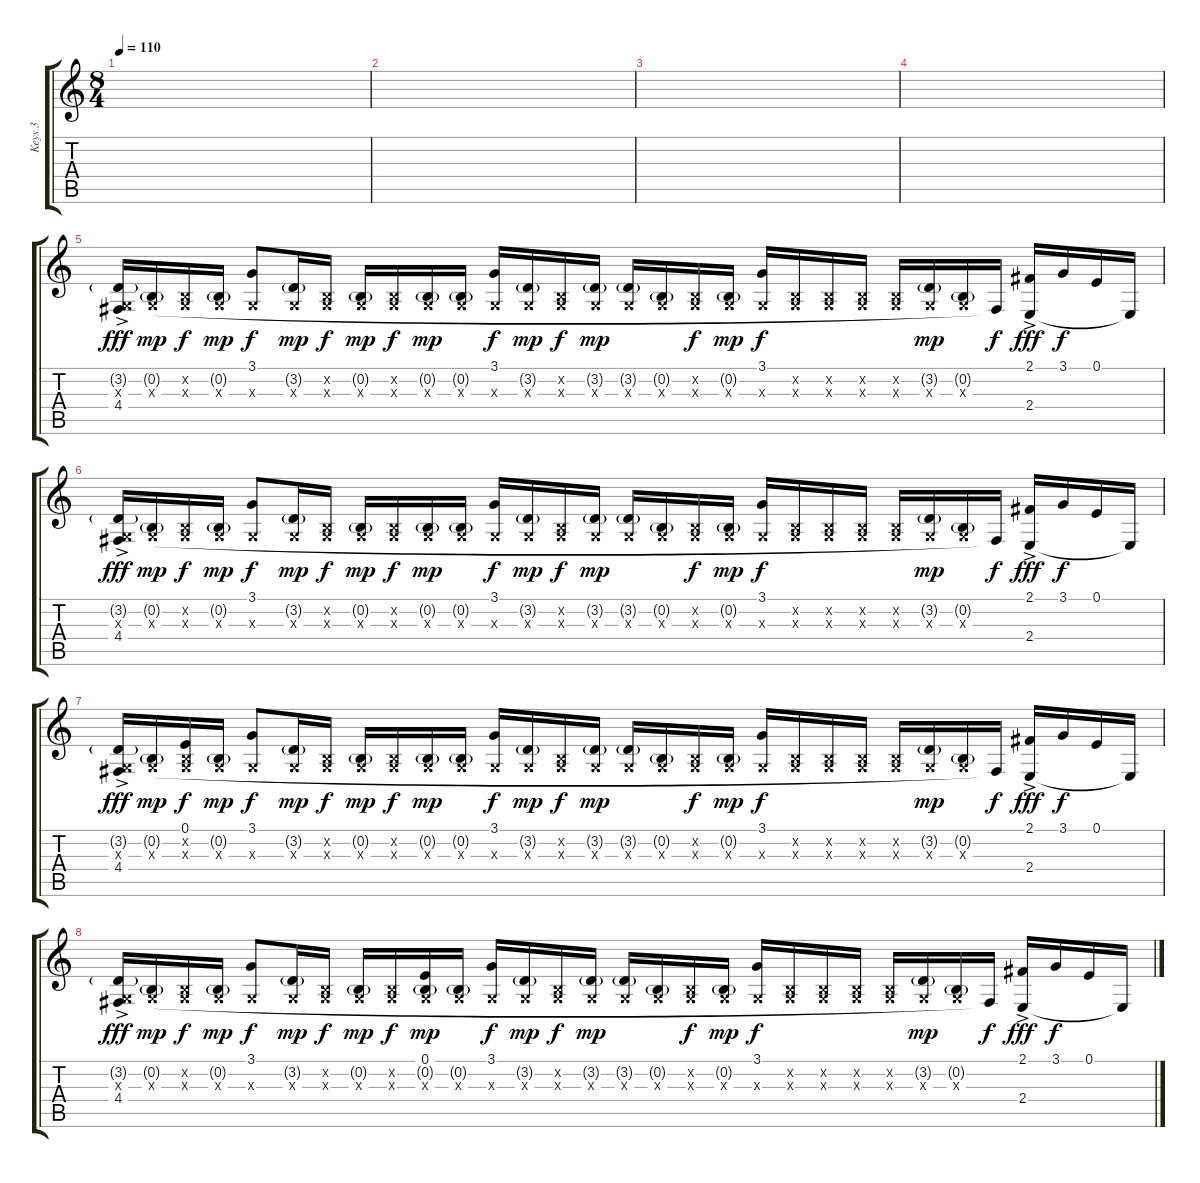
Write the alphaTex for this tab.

\track ("Keys 3" "Keys 3") {instrument lead2sawtooth}
\staff {score tabs}
\tuning (E4 B3 G3 D3 A2 E2) {hide}
\ts (8 4)
\tempo 110
\clef g2
\ks c
|
|
|
|
(3.2{g} 0.3{x} 4.4{ac}).16{dy fff} (0.2{g} 0.3{x}).16{dy mp} (0.2{x} 0.3{x}).16{dy f} (0.2{g} 0.3{x}).16{dy mp} (3.1 0.3{x}).8{dy f} (3.2{g} 0.3{x}).16{dy mp} (0.2{x} 0.3{x}).16{dy f} (0.2{g} 0.3{x}).16{dy mp} (0.2{x} 0.3{x}).16{dy f} (0.2{g} 0.3{x}).16{dy mp} (0.2{g} 0.3{x}).16 (3.1 0.3{x}).16{dy f} (3.2{g} 0.3{x}).16{dy mp} (0.2{x} 0.3{x}).16{dy f} (3.2{g} 0.3{x}).16{dy mp} (3.2{g} 0.3{x}).16 (0.2{g} 0.3{x}).16 (0.2{x} 0.3{x}).16{dy f} (0.2{g} 0.3{x}).16{dy mp} (3.1 0.3{x}).16{dy f} (0.2{x} 0.3{x}).16 (0.2{x} 0.3{x}).16 (0.2{x} 0.3{x}).16 (0.2{x} 0.3{x}).16 (3.2{g} 0.3{x}).16{dy mp} (0.2{g} 0.3{x}).16 4.4{t}.16{dy f} (2.1 2.4{ac}).16{dy fff} 3.1.16{dy f} 0.1.16 2.4{t}.16 |
(3.2{g} 0.3{x} 4.4{ac}).16{dy fff} (0.2{g} 0.3{x}).16{dy mp} (0.2{x} 0.3{x}).16{dy f} (0.2{g} 0.3{x}).16{dy mp} (3.1 0.3{x}).8{dy f} (3.2{g} 0.3{x}).16{dy mp} (0.2{x} 0.3{x}).16{dy f} (0.2{g} 0.3{x}).16{dy mp} (0.2{x} 0.3{x}).16{dy f} (0.2{g} 0.3{x}).16{dy mp} (0.2{g} 0.3{x}).16 (3.1 0.3{x}).16{dy f} (3.2{g} 0.3{x}).16{dy mp} (0.2{x} 0.3{x}).16{dy f} (3.2{g} 0.3{x}).16{dy mp} (3.2{g} 0.3{x}).16 (0.2{g} 0.3{x}).16 (0.2{x} 0.3{x}).16{dy f} (0.2{g} 0.3{x}).16{dy mp} (3.1 0.3{x}).16{dy f} (0.2{x} 0.3{x}).16 (0.2{x} 0.3{x}).16 (0.2{x} 0.3{x}).16 (0.2{x} 0.3{x}).16 (3.2{g} 0.3{x}).16{dy mp} (0.2{g} 0.3{x}).16 4.4{t}.16{dy f} (2.1 2.4{ac}).16{dy fff} 3.1.16{dy f} 0.1.16 2.4{t}.16 |
(3.2{g} 0.3{x} 4.4{ac}).16{dy fff} (0.2{g} 0.3{x}).16{dy mp} (0.1 0.2{x} 0.3{x}).16{dy f} (0.2{g} 0.3{x}).16{dy mp} (3.1 0.3{x}).8{dy f} (3.2{g} 0.3{x}).16{dy mp} (0.2{x} 0.3{x}).16{dy f} (0.2{g} 0.3{x}).16{dy mp} (0.2{x} 0.3{x}).16{dy f} (0.2{g} 0.3{x}).16{dy mp} (0.2{g} 0.3{x}).16 (3.1 0.3{x}).16{dy f} (3.2{g} 0.3{x}).16{dy mp} (0.2{x} 0.3{x}).16{dy f} (3.2{g} 0.3{x}).16{dy mp} (3.2{g} 0.3{x}).16 (0.2{g} 0.3{x}).16 (0.2{x} 0.3{x}).16{dy f} (0.2{g} 0.3{x}).16{dy mp} (3.1 0.3{x}).16{dy f} (0.2{x} 0.3{x}).16 (0.2{x} 0.3{x}).16 (0.2{x} 0.3{x}).16 (0.2{x} 0.3{x}).16 (3.2{g} 0.3{x}).16{dy mp} (0.2{g} 0.3{x}).16 4.4{t}.16{dy f} (2.1 2.4{ac}).16{dy fff} 3.1.16{dy f} 0.1.16 2.4{t}.16 |
(3.2{g} 0.3{x} 4.4{ac}).16{dy fff} (0.2{g} 0.3{x}).16{dy mp} (0.2{x} 0.3{x}).16{dy f} (0.2{g} 0.3{x}).16{dy mp} (3.1 0.3{x}).8{dy f} (3.2{g} 0.3{x}).16{dy mp} (0.2{x} 0.3{x}).16{dy f} (0.2{g} 0.3{x}).16{dy mp} (0.2{x} 0.3{x}).16{dy f} (0.1 0.2{g} 0.3{x}).16{dy mp} (0.2{g} 0.3{x}).16 (3.1 0.3{x}).16{dy f} (3.2{g} 0.3{x}).16{dy mp} (0.2{x} 0.3{x}).16{dy f} (3.2{g} 0.3{x}).16{dy mp} (3.2{g} 0.3{x}).16 (0.2{g} 0.3{x}).16 (0.2{x} 0.3{x}).16{dy f} (0.2{g} 0.3{x}).16{dy mp} (3.1 0.3{x}).16{dy f} (0.2{x} 0.3{x}).16 (0.2{x} 0.3{x}).16 (0.2{x} 0.3{x}).16 (0.2{x} 0.3{x}).16 (3.2{g} 0.3{x}).16{dy mp} (0.2{g} 0.3{x}).16 4.4{t}.16{dy f} (2.1 2.4{ac}).16{dy fff} 3.1.16{dy f} 0.1.16 2.4{t}.16
